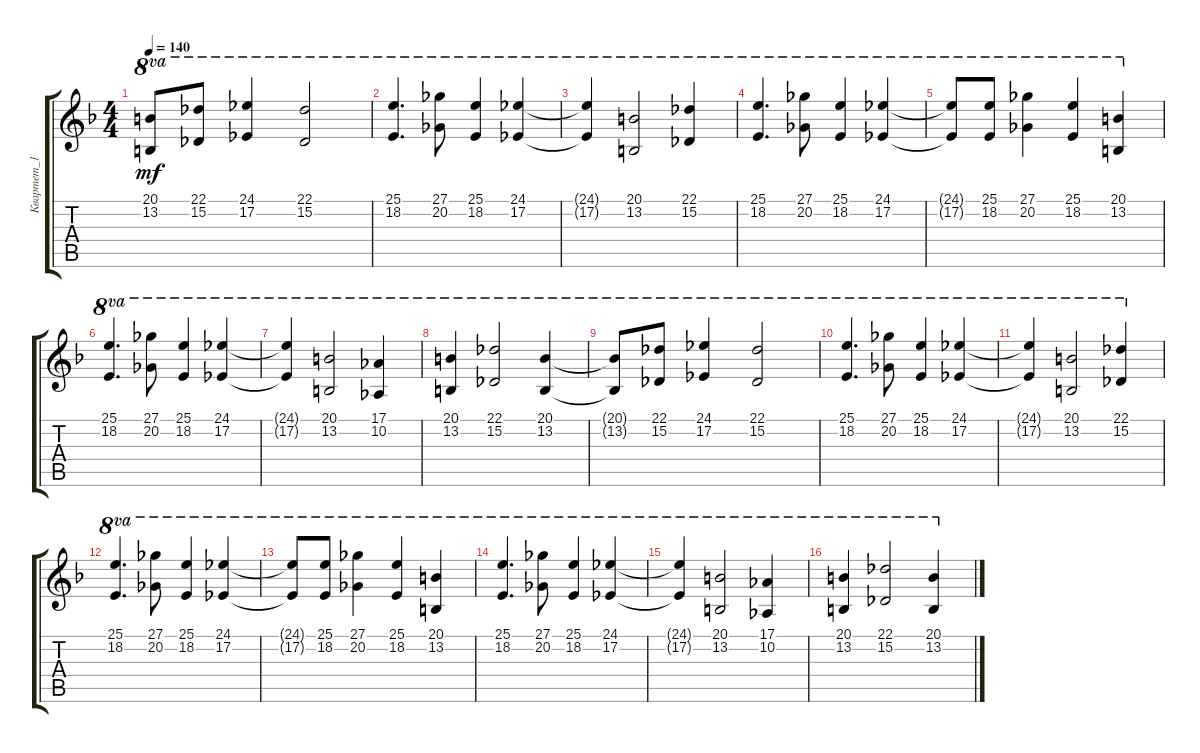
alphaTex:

\track ("Квартет_1" "Квартет_1") {instrument stringensemble2}
\staff {score tabs}
\tuning (Eb4 Bb3 Gb3 Db3 Ab2 Db2) {hide}
\ts (4 4)
\tempo 140
\clef g2
\ks dminor
(20.1{t} 13.2{t}).8{ot 8va dy mf} (22.1 15.2).8{ot 8va} (24.1 17.2).4{ot 8va} (22.1 15.2).2{ot 8va} |
(25.1 18.2).4{d ot 8va} (27.1 20.2).8{ot 8va} (25.1 18.2).4{ot 8va} (24.1 17.2).4{ot 8va} |
(24.1{t} 17.2{t}).4{ot 8va} (20.1 13.2).2{ot 8va} (22.1 15.2).4{ot 8va} |
(25.1 18.2).4{d ot 8va} (27.1 20.2).8{ot 8va} (25.1 18.2).4{ot 8va} (24.1 17.2).4{ot 8va} |
(24.1{t} 17.2{t}).8{ot 8va} (25.1 18.2).8{ot 8va} (27.1 20.2).4{ot 8va} (25.1 18.2).4{ot 8va} (20.1 13.2).4{ot 8va} |
(25.1 18.2).4{d ot 8va} (27.1 20.2).8{ot 8va} (25.1 18.2).4{ot 8va} (24.1 17.2).4{ot 8va} |
(24.1{t} 17.2{t}).4{ot 8va} (20.1 13.2).2{ot 8va} (17.1 10.2).4{ot 8va} |
(20.1 13.2).4{ot 8va} (22.1 15.2).2{ot 8va} (20.1 13.2).4{ot 8va} |
(20.1{t} 13.2{t}).8{ot 8va} (22.1 15.2).8{ot 8va} (24.1 17.2).4{ot 8va} (22.1 15.2).2{ot 8va} |
(25.1 18.2).4{d ot 8va} (27.1 20.2).8{ot 8va} (25.1 18.2).4{ot 8va} (24.1 17.2).4{ot 8va} |
(24.1{t} 17.2{t}).4{ot 8va} (20.1 13.2).2{ot 8va} (22.1 15.2).4{ot 8va} |
(25.1 18.2).4{d ot 8va} (27.1 20.2).8{ot 8va} (25.1 18.2).4{ot 8va} (24.1 17.2).4{ot 8va} |
(24.1{t} 17.2{t}).8{ot 8va} (25.1 18.2).8{ot 8va} (27.1 20.2).4{ot 8va} (25.1 18.2).4{ot 8va} (20.1 13.2).4{ot 8va} |
(25.1 18.2).4{d ot 8va} (27.1 20.2).8{ot 8va} (25.1 18.2).4{ot 8va} (24.1 17.2).4{ot 8va} |
(24.1{t} 17.2{t}).4{ot 8va} (20.1 13.2).2{ot 8va} (17.1 10.2).4{ot 8va} |
(20.1 13.2).4{ot 8va} (22.1 15.2).2{ot 8va} (20.1 13.2).4{ot 8va}
